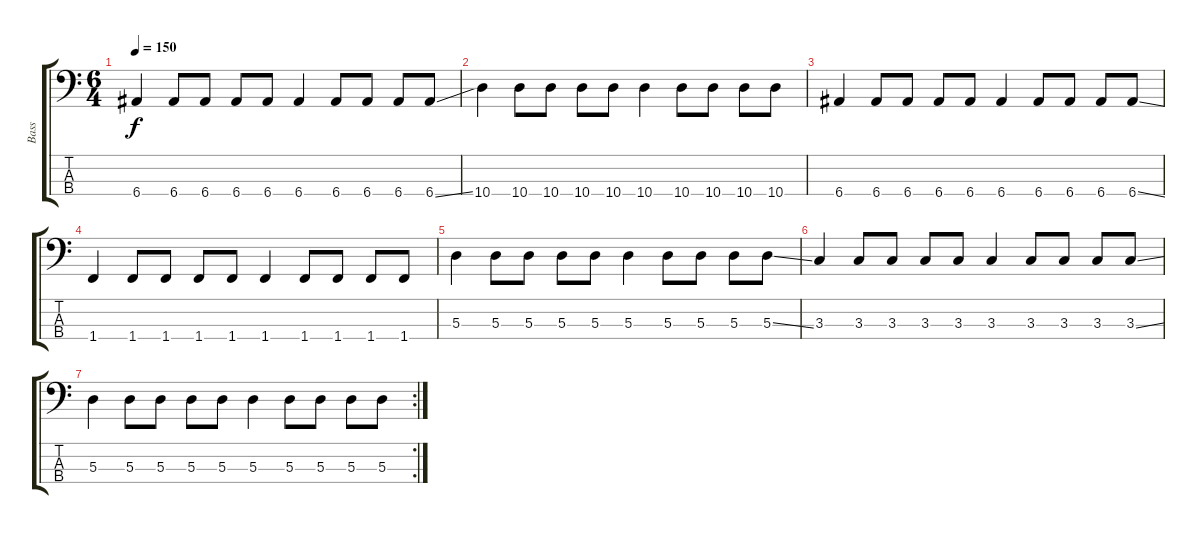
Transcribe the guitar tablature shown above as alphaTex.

\track ("Bass" "Bass") {instrument electricbasspick}
\staff {score tabs}
\tuning (G2 D2 A1 E1) {hide}
\ts (6 4)
\tempo 150
\clef f4
\ks c
6.4.4{dy f} 6.4.8 6.4.8 6.4.8 6.4.8 6.4.4 6.4.8 6.4.8 6.4.8 6.4{ss}.8 |
10.4.4 10.4.8 10.4.8 10.4.8 10.4.8 10.4.4 10.4.8 10.4.8 10.4.8 10.4.8 |
6.4.4 6.4.8 6.4.8 6.4.8 6.4.8 6.4.4 6.4.8 6.4.8 6.4.8 6.4{ss}.8 |
1.4.4 1.4.8 1.4.8 1.4.8 1.4.8 1.4.4 1.4.8 1.4.8 1.4.8 1.4.8 |
5.3.4 5.3.8 5.3.8 5.3.8 5.3.8 5.3.4 5.3.8 5.3.8 5.3.8 5.3{ss}.8 |
3.3.4 3.3.8 3.3.8 3.3.8 3.3.8 3.3.4 3.3.8 3.3.8 3.3.8 3.3{ss}.8 |
\rc 2
5.3.4 5.3.8 5.3.8 5.3.8 5.3.8 5.3.4 5.3.8 5.3.8 5.3.8 5.3.8
